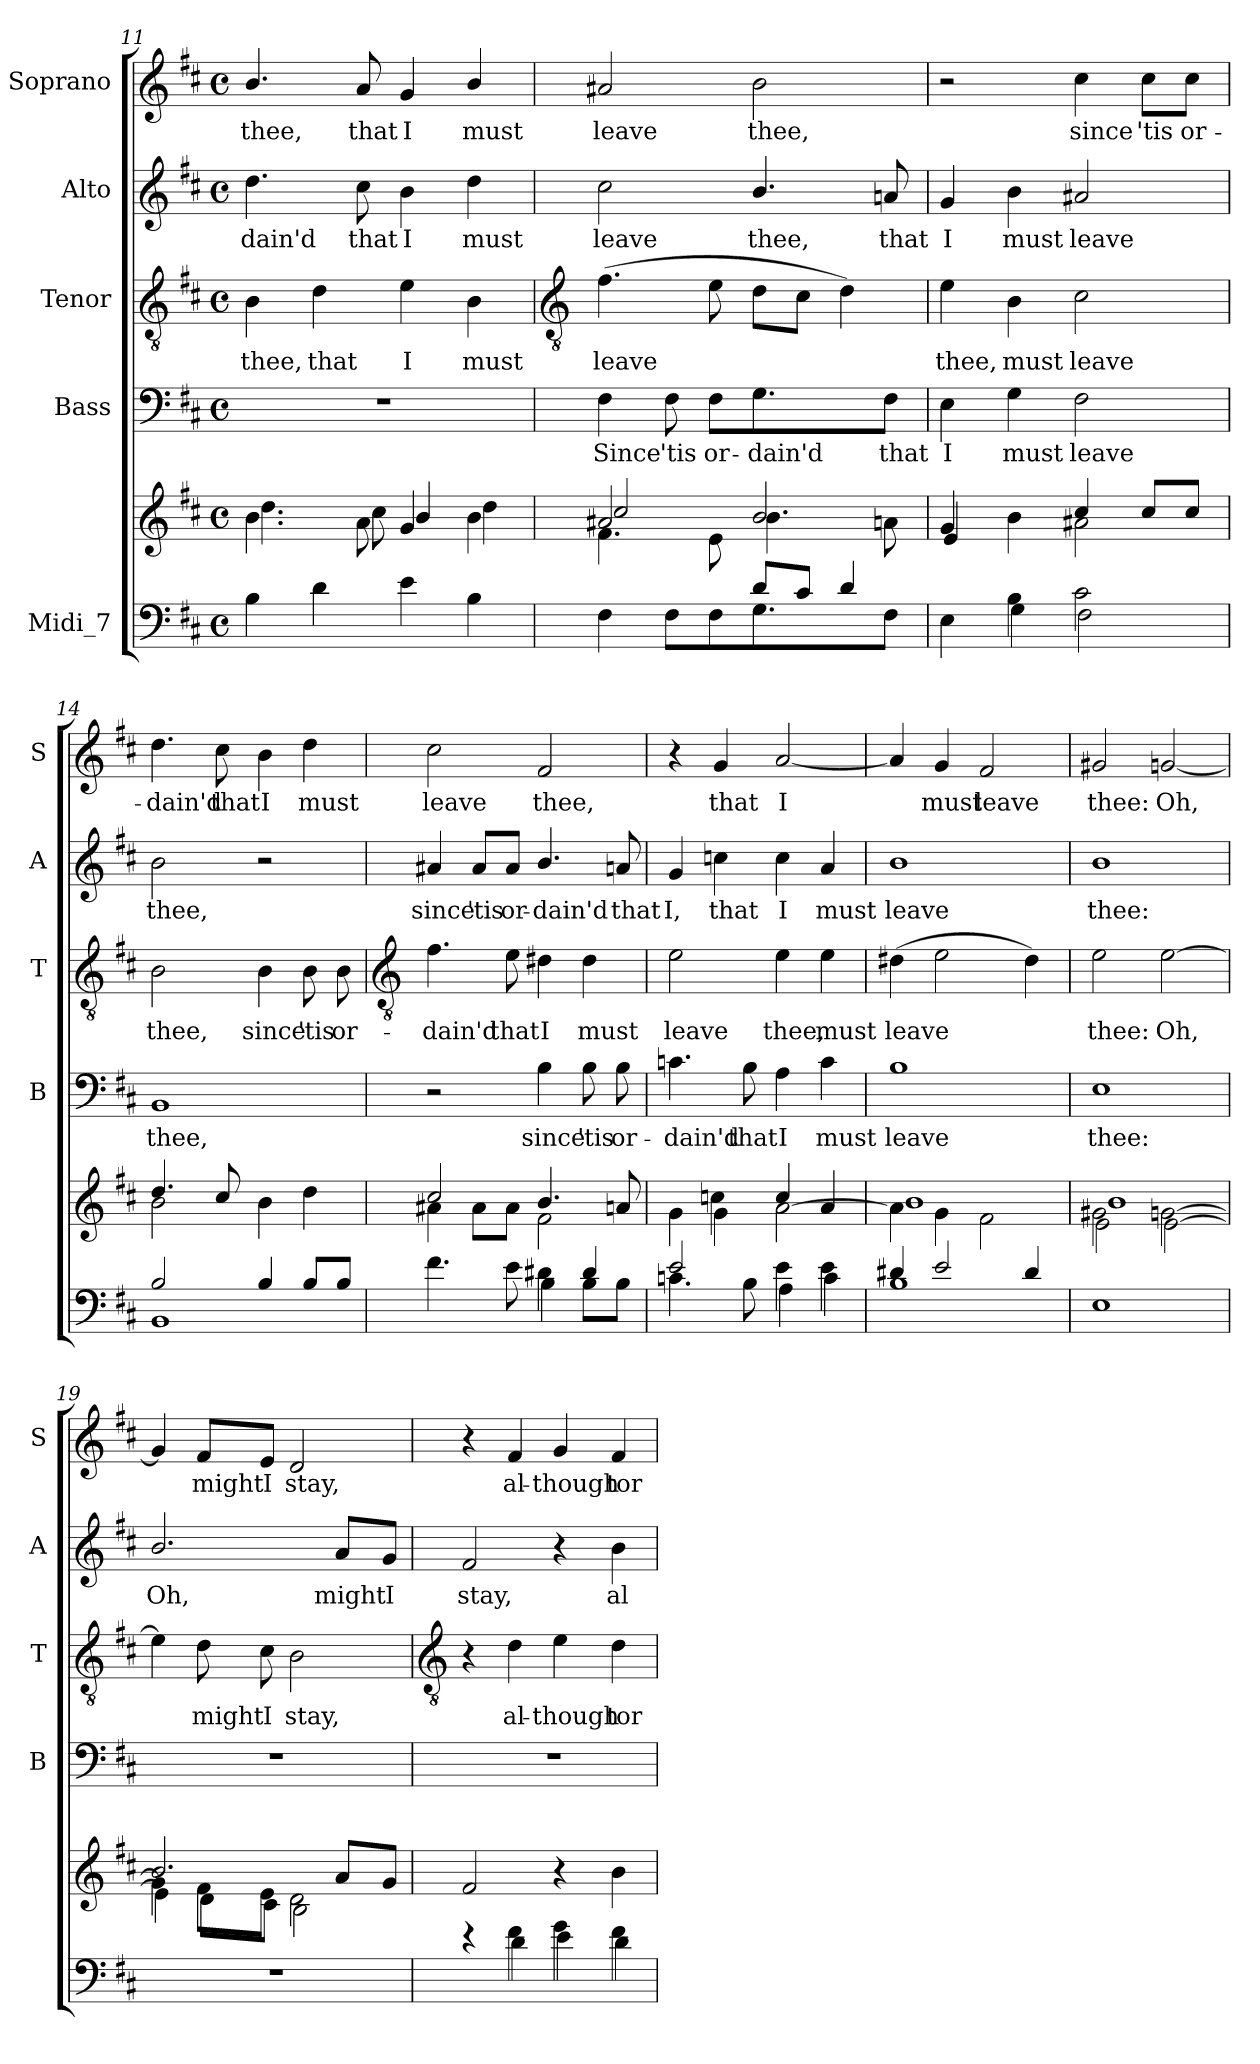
**kern	**kern	**kern	**text	**kern	**text	**kern	**text	**kern	**text
*part5	*part5	*part4	*part4	*part3	*part3	*part2	*part2	*part1	*part1
*staff6	*staff5	*staff4	*staff4	*staff3	*staff3	*staff2	*staff2	*staff1	*staff1
*I"Midi_7	*	*I"Bass	*	*I"Tenor	*	*I"Alto	*	*I"Soprano	*
*	*	*I'B	*	*I'T	*	*I'A	*	*I'S	*
*clefF4	*clefG2	*clefF4	*	*clefGv2	*	*clefG2	*	*clefG2	*
*k[f#c#]	*k[f#c#]	*k[f#c#]	*	*k[f#c#]	*	*k[f#c#]	*	*k[f#c#]	*
*D:	*D:	*D:	*	*D:	*	*D:	*	*D:	*
*M4/4	*M4/4	*M4/4	*	*M4/4	*	*M4/4	*	*M4/4	*
*met(c)	*met(c)	*met(c)	*	*met(c)	*	*met(c)	*	*met(c)	*
=11	=11	=11	=11	=11	=11	=11	=11	=11	=11
*^	*^	*	*	*	*	*	*	*	*
!	!	!	!	!	!	!	!LO:LY:b	!	!LO:LY:b	!	!LO:LY:b
1ryy	4B\	4.b\	4.dd\	1r	.	4B	thee,	4.dd	-dain'd	4.b/	thee,
!	!	!	!	!	!	!	!LO:LY:b	!	!	!	!
.	4d\	.	.	.	.	4d	that	.	.	.	.
!	!	!	!	!	!	!	!	!	!LO:LY:b	!	!LO:LY:b
.	.	8a\	8cc#	.	.	.	.	8cc#	that	8a	that
!	!	!	!	!	!	!	!LO:LY:b	!	!LO:LY:b	!	!LO:LY:b
.	4e\	4g/	4b/	.	.	4e	I	4b	I	4g	I
!	!	!	!	!	!	!	!LO:LY:b	!	!LO:LY:b	!	!LO:LY:b
.	4B\	4b\	4dd\	.	.	4B	must	4dd	must	4b/	must
*	*	*v	*v	*	*	*	*	*	*	*	*
!!LO:LB:g=z
=12	=12	=12	=12	=12	=12	=12	=12	=12	=12	=12
*	*	*	*	*	*clefGv2	*	*	*	*	*
*	*	*^	*	*	*	*	*	*	*	*
*	*	*	*^	*	*	*	*	*	*	*	*
!	!	!	!	!	!	!LO:LY:b	!	!LO:LY:b	!	!LO:LY:b	!	!LO:LY:b
2ryy	4F#\	2a#X/	2cc#/	4.f#\	4F#	Since	(>4.f#	leave	2cc#	leave	2a#X	leave
!	!	!	!	!	!	!LO:LY:b	!	!	!	!	!	!
.	8F#\L	.	.	.	8F#	'tis	.	.	.	.	.	.
!	!	!	!	!	!	!LO:LY:b	!	!	!	!	!	!
.	8F#\	.	.	8e\	8F#L	or-	8e	.	.	.	.	.
!	!	!	!	!	!	!LO:LY:b	!	!	!	!LO:LY:b	!	!LO:LY:b
8d/L	4.G\	2b/	4.b\	2ryy	4.G\	-dain'd	8dL	.	4.b/	thee,	2b	thee,
8c#/J	.	.	.	.	.	.	8c#J	.	.	.	.	.
4d/	.	.	.	.	.	.	4d)	.	.	.	.	.
!	!	!	!	!	!	!LO:LY:b	!	!	!	!LO:LY:b	!	!
.	8F#\J	.	8an\	.	8F#J	that	.	.	8an	that	.	.
=13	=13	=13	=13	=13	=13	=13	=13	=13	=13	=13	=13	=13
!	!	!	!	!	!	!LO:LY:b	!	!LO:LY:b	!	!LO:LY:b	!	!
4ryy	4E\	2ryy	4g/	4e/	4E	I	4e	thee,	4g	I	2r	.
!	!	!	!	!	!	!LO:LY:b	!	!LO:LY:b	!	!LO:LY:b	!	!
4B\	4G\	.	4b\	2.ryy	4G\	must	4B	must	4b\	must	.	.
!	!	!	!	!	!	!LO:LY:b	!	!LO:LY:b	!	!LO:LY:b	!	!LO:LY:b
2c#\	2F#\	4cc#/	2a#X\	.	2F#	leave	2c#	leave	2a#X	leave	4cc#	since
!	!	!	!	!	!	!	!	!	!	!	!	!LO:LY:b
.	.	8cc#/L	.	.	.	.	.	.	.	.	8cc#\L	'tis
!	!	!	!	!	!	!	!	!	!	!	!	!LO:LY:b
.	.	8cc#/J	.	.	.	.	.	.	.	.	8cc#\J	or-
*	*	*	*v	*v	*	*	*	*	*	*	*	*
=14	=14	=14	=14	=14	=14	=14	=14	=14	=14	=14	=14
!	!	!	!	!	!LO:LY:b	!	!LO:LY:b	!	!LO:LY:b	!	!LO:LY:b
2B/	1BB\	4.dd/	2b\	1BB	thee,	2B	thee,	2b\	thee,	4.dd	-dain'd
!	!	!	!	!	!	!	!	!	!	!	!LO:LY:b
.	.	8cc#/	.	.	.	.	.	.	.	8cc#	that
!	!	!	!	!	!	!	!LO:LY:b	!	!	!	!LO:LY:b
4B/	.	4b\	2ryy	.	.	4B	since	2r	.	4b	I
!	!	!	!	!	!	!	!LO:LY:b	!	!	!	!LO:LY:b
8B/L	.	4dd\	.	.	.	8B	'tis	.	.	4dd	must
!	!	!	!	!	!	!	!LO:LY:b	!	!	!	!
8B/J	.	.	.	.	.	8B	or-	.	.	.	.
!!LO:LB:g=z
=15	=15	=15	=15	=15	=15	=15	=15	=15	=15	=15	=15
*	*	*	*	*	*	*clefGv2	*	*	*	*	*
!	!	!	!	!	!	!	!LO:LY:b	!	!LO:LY:b	!	!LO:LY:b
4.f#\	2ryy	2cc#/	4a#X\	2r	.	4.f#	-dain'd	4a#X	since	2cc#	leave
!	!	!	!	!	!	!	!	!	!LO:LY:b	!	!
.	.	.	8a#\L	.	.	.	.	8a#/L	'tis	.	.
!	!	!	!	!	!	!	!LO:LY:b	!	!LO:LY:b	!	!
8e\	.	.	8a#\J	.	.	8e	that	8a#/J	or-	.	.
!	!	!	!	!	!LO:LY:b	!	!LO:LY:b	!	!LO:LY:b	!	!LO:LY:b
4d#X\	4B\	2f#\	4.b/	4B	since	4d#X	I	4.b/	-dain'd	2f#	thee,
!	!	!	!	!	!LO:LY:b	!	!LO:LY:b	!	!	!	!
4d#/	8B\L	.	.	8B	'tis	4d#	must	.	.	.	.
!	!	!	!	!	!LO:LY:b	!	!	!	!LO:LY:b	!	!
.	8B\J	.	8an/	8B	or-	.	.	8an	that	.	.
=16	=16	=16	=16	=16	=16	=16	=16	=16	=16	=16	=16
!	!	!	!	!	!LO:LY:b	!	!LO:LY:b	!	!LO:LY:b	!	!
2e/	4.cn\	4ryy	4g\	4.cn	-dain'd	2e	leave	4g	I,	4r	.
!	!	!	!	!	!	!	!	!	!LO:LY:b	!	!LO:LY:b
.	.	4g\	4ccn\	.	.	.	.	4ccn	that	4g	that
!	!	!	!	!	!LO:LY:b	!	!	!	!	!	!
.	8B\	.	.	8B	that	.	.	.	.	.	.
!	!	!	!	!	!LO:LY:b	!	!LO:LY:b	!	!LO:LY:b	!	!LO:LY:b
4e\	4A\	[2a\	4cc/	4A	I	4e	thee,	4cc	I	[2a	I
!	!	!	!	!	!LO:LY:b	!	!LO:LY:b	!	!LO:LY:b	!	!
4e\	4c\	.	4a/	4c	must	4e	must	4a	must	.	.
=17	=17	=17	=17	=17	=17	=17	=17	=17	=17	=17	=17
!	!	!	!	!	!LO:LY:b	!	!LO:LY:b	!	!LO:LY:b	!	!
4d#X/	1B\	4a\]	1b\	1B	leave	(>4d#X	leave	1b	leave	4a]	.
!	!	!	!	!	!	!	!	!	!	!	!LO:LY:b
2e/	.	4g\	.	.	.	2e	.	.	.	4g/	must
!	!	!	!	!	!	!	!	!	!	!	!LO:LY:b
.	.	2f#\	.	.	.	.	.	.	.	2f#	leave
4d#/	.	.	.	.	.	4d#)	.	.	.	.	.
*v	*v	*	*	*	*	*	*	*	*	*	*
=18	=18	=18	=18	=18	=18	=18	=18	=18	=18	=18
*	*	*^	*	*	*	*	*	*	*	*
!	!	!	!	!	!LO:LY:b	!	!LO:LY:b	!	!LO:LY:b	!	!LO:LY:b
1E\	2g#X\	1b\	2e\	1E	thee:	2e	thee:	1b	thee:	2g#X/	thee:
!	!	!	!	!	!	!	!LO:LY:b	!	!	!	!LO:LY:b
.	[2gn\	.	[2e\	.	.	[2e	Oh,	.	.	[2gn/	Oh,
=19	=19	=19	=19	=19	=19	=19	=19	=19	=19	=19	=19
!	!	!	!	!	!	!	!	!	!LO:LY:b	!	!
1r	4g\]	2.b/	4e\]	1r	.	4e]	.	2.b/	Oh,	4g/]	.
!	!	!	!	!	!	!	!LO:LY:b	!	!	!	!LO:LY:b
.	8f#\L	.	8d\L	.	.	8d	might	.	.	8f#/L	might
!	!	!	!	!	!	!	!LO:LY:b	!	!	!	!LO:LY:b
.	8e\J	.	8c#\J	.	.	8c#	I	.	.	8e/J	I
!	!	!	!	!	!	!	!LO:LY:b	!	!	!	!LO:LY:b
.	2d\	.	2B\	.	.	2B	stay,	.	.	2d	stay,
!	!	!	!	!	!	!	!	!	!LO:LY:b	!	!
.	.	8a/L	.	.	.	.	.	8a/L	might	.	.
!	!	!	!	!	!	!	!	!	!LO:LY:b	!	!
.	.	8g/J	.	.	.	.	.	8g/J	I	.	.
*	*v	*v	*v	*	*	*	*	*	*	*	*
!!LO:LB:g=z
=20	=20	=20	=20	=20	=20	=20	=20	=20	=20
*	*	*	*	*clefGv2	*	*	*	*	*
*^	*^	*	*	*	*	*	*	*	*
*	*^	*	*	*	*	*	*	*	*	*	*
!	!	!	!	!	!	!	!	!	!	!LO:LY:b	!	!
4ryy	4r	1ryy	4ryy	2f#/	1r	.	4r	.	2f#	stay,	4r	.
!	!	!	!	!	!	!	!	!LO:LY:b	!	!	!	!LO:LY:b
4f#\	4d\	.	2.ryy	.	.	.	4d	al-	.	.	4f#	al-
!	!	!	!	!	!	!	!	!LO:LY:b	!	!	!	!LO:LY:b
4g\	4e\	.	.	4r	.	.	4e	-though	4r	.	4g/	-though
!	!	!	!	!	!	!	!	!LO:LY:b	!	!LO:LY:b	!	!LO:LY:b
4f#\	4d\	.	.	4b\	.	.	4d	tor-	4b	al-	4f#	tor-
*v	*v	*v	*	*	*	*	*	*	*	*	*	*
*	*v	*v	*	*	*	*	*	*	*	*
=	=	=	=	=	=	=	=	=	=
*-	*-	*-	*-	*-	*-	*-	*-	*-	*-
